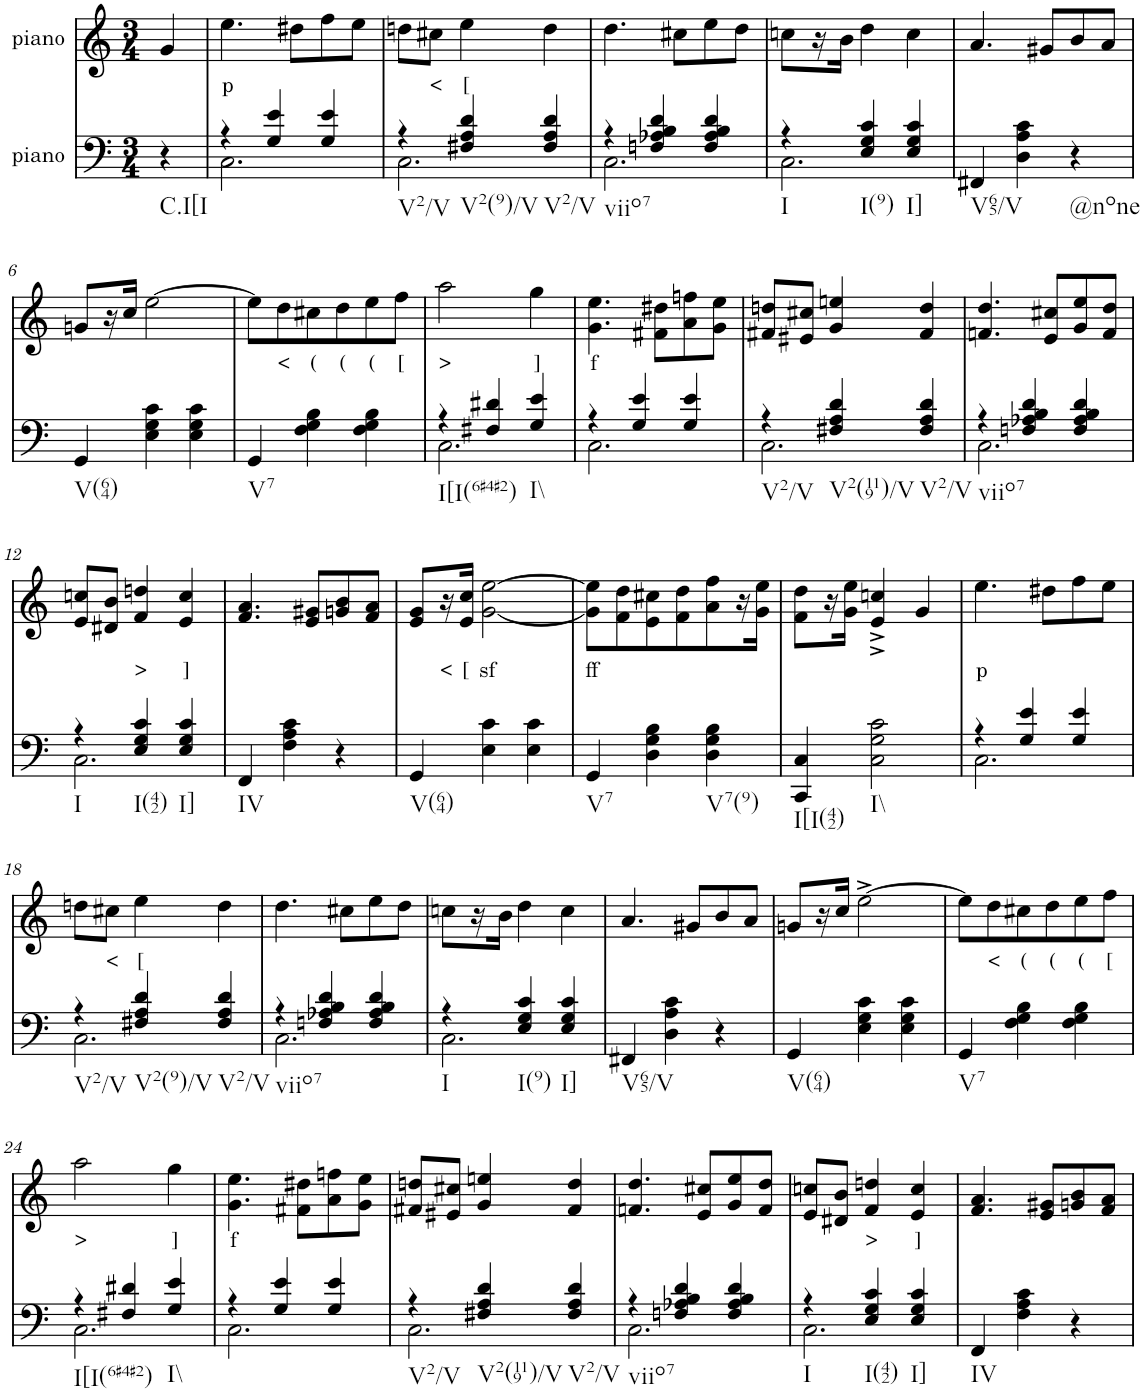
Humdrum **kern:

**kern	**kern	**text
*part2	*part1	*part1
*staff2	*staff1	*staff1
*I"piano	*I"piano	*
*I'Pno	*I'Pno	*
*clefF4	*clefG2	*
*k[]	*k[]	*
*M3/4	*M3/4	*
=	=	=
!LO:TX:b:t=C.I[I	!	!
4r	4g/	.
=1	=1	=1
*^	*	*
!	!	!	!LO:LY:b
4r	2.C\	4.ee\	p
4G/ 4e/	.	.	.
.	.	8dd#X\L	.
4G/ 4e/	.	8ff\	.
.	.	8ee\J	.
=2	=2	=2	=2
!LO:TX:b:t=V2/V	!	!	!
4r	2.C\	8ddn\L	.
!	!	!	!LO:LY:b
.	.	8cc#X\J	<
!LO:TX:b:t=V2(9)/V	!	!	!
!	!	!	!LO:LY:b
4F#X/ 4A/ 4d/	.	4ee\	[
!LO:TX:b:t=V2/V	!	!	!
4F#/ 4A/ 4d/	.	4dd\	.
=3	=3	=3	=3
!LO:TX:b:t=viio7	!	!	!
4r	2.C\	4.dd\	.
4Fn/ 4A-X/ 4B/ 4d/	.	.	.
.	.	8cc#X\L	.
4F/ 4A-/ 4B/ 4d/	.	8ee\	.
.	.	8dd\J	.
=4	=4	=4	=4
!LO:TX:b:t=I	!	!	!
4r	2.C\	8ccn\L	.
.	.	16r	.
.	.	16b\JJ	.
!LO:TX:b:t=I(9)	!	!	!
4E/ 4G/ 4c/	.	4dd\	.
!LO:TX:b:t=I]	!	!	!
4E/ 4G/ 4c/	.	4cc\	.
*v	*v	*	*
=5	=5	=5
!LO:TX:b:t=V65/V	!	!
4FF#X/	4.a/	.
4D\ 4A\ 4c\	.	.
.	8g#X/L	.
!LO:TX:b:t=@none	!	!
4r	8b/	.
.	8a/J	.
!!LO:LB:g=z
=6	=6	=6
!LO:TX:b:t=V(64)	!	!
4GG/	8gn/L	.
.	16r	.
.	16cc/JJ	.
4E\ 4G\ 4c\	[2ee\	.
4E\ 4G\ 4c\	.	.
=7	=7	=7
!LO:TX:b:t=V7	!	!
4GG/	8ee\L]	.
!	!	!LO:LY:b
.	8dd\	<
!	!	!LO:LY:b
4F\ 4G\ 4B\	8cc#X\	(
!	!	!LO:LY:b
.	8dd\	(
!	!	!LO:LY:b
4F\ 4G\ 4B\	8ee\	(
!	!	!LO:LY:b
.	8ff\J	[
=8	=8	=8
*^	*	*
!LO:TX:b:t=I[I(6#4#2)	!	!	!
!	!	!	!LO:LY:b
4r	2.C\	2aa\	>
4F#X/ 4d#X/	.	.	.
!LO:TX:b:t=I\\	!	!	!
!	!	!	!LO:LY:b
4G/ 4e/	.	4gg\	]
=9	=9	=9	=9
!	!	!	!LO:LY:b
4r	2.C\	4.g\ 4.ee\	f
4G/ 4e/	.	.	.
.	.	8f#X\ 8dd#X\L	.
4G/ 4e/	.	8a\ 8ffn\	.
.	.	8g\ 8ee\J	.
=10	=10	=10	=10
!LO:TX:b:t=V2/V	!	!	!
4r	2.C\	8f#X/ 8ddn/L	.
.	.	8e#X/ 8cc#X/J	.
!LO:TX:b:t=V2(119)/V	!	!	!
4F#X/ 4A/ 4d/	.	4g/ 4een/	.
!LO:TX:b:t=V2/V	!	!	!
4F#/ 4A/ 4d/	.	4f#/ 4dd/	.
=11	=11	=11	=11
!LO:TX:b:t=viio7	!	!	!
4r	2.C\	4.fn/ 4.dd/	.
4Fn/ 4A-X/ 4B/ 4d/	.	.	.
.	.	8e/ 8cc#X/L	.
4F/ 4A-/ 4B/ 4d/	.	8g/ 8ee/	.
.	.	8f/ 8dd/J	.
!!LO:LB:g=z
=12	=12	=12	=12
!LO:TX:b:t=I	!	!	!
4r	2.C\	8e/ 8ccn/L	.
.	.	8d#X/ 8b/J	.
!LO:TX:b:t=I(42)	!	!	!
!	!	!	!LO:LY:b
4E/ 4G/ 4c/	.	4f/ 4ddn/	>
!LO:TX:b:t=I]	!	!	!
!	!	!	!LO:LY:b
4E/ 4G/ 4c/	.	4e/ 4cc/	]
*v	*v	*	*
=13	=13	=13
!LO:TX:b:t=IV	!	!
4FF/	4.f/ 4.a/	.
4F\ 4A\ 4c\	.	.
.	8e/ 8g#X/L	.
4r	8gn/ 8b/	.
.	8f/ 8a/J	.
=14	=14	=14
!LO:TX:b:t=V(64)	!	!
4GG/	8e/ 8g/L	.
!	!	!LO:LY:b
.	16r	<
!	!	!LO:LY:b
.	16e/ 16cc/JJ	[
!	!	!LO:LY:b
4E\ 4c\	[2g\ [2ee\	sf
4E\ 4c\	.	.
=15	=15	=15
!LO:TX:b:t=V7	!	!
!	!	!LO:LY:b
4GG/	8g\] 8ee\]L	ff
.	8f\ 8dd\	.
4D\ 4G\ 4B\	8e\ 8cc#X\	.
.	8f\ 8dd\	.
!LO:TX:b:t=V7(9)	!	!
4D\ 4G\ 4B\	8a\ 8ff\	.
.	16r	.
.	16g\ 16ee\JJ	.
=16	=16	=16
!LO:TX:b:t=I[I(42)	!	!
4CC/ 4C/	8f\ 8dd\L	.
.	16r	.
.	16g\ 16ee\JJ	.
!LO:TX:b:t=I\\	!	!
2C\ 2G\ 2c\	4e/^ 4ccn/^	.
.	4g/	.
=17	=17	=17
*^	*	*
!	!	!	!LO:LY:b
4r	2.C\	4.ee\	p
4G/ 4e/	.	.	.
.	.	8dd#X\L	.
4G/ 4e/	.	8ff\	.
.	.	8ee\J	.
!!LO:LB:g=z
=18	=18	=18	=18
!LO:TX:b:t=V2/V	!	!	!
4r	2.C\	8ddn\L	.
!	!	!	!LO:LY:b
.	.	8cc#X\J	<
!LO:TX:b:t=V2(9)/V	!	!	!
!	!	!	!LO:LY:b
4F#X/ 4A/ 4d/	.	4ee\	[
!LO:TX:b:t=V2/V	!	!	!
4F#/ 4A/ 4d/	.	4dd\	.
=19	=19	=19	=19
!LO:TX:b:t=viio7	!	!	!
4r	2.C\	4.dd\	.
4Fn/ 4A-X/ 4B/ 4d/	.	.	.
.	.	8cc#X\L	.
4F/ 4A-/ 4B/ 4d/	.	8ee\	.
.	.	8dd\J	.
=20	=20	=20	=20
!LO:TX:b:t=I	!	!	!
4r	2.C\	8ccn\L	.
.	.	16r	.
.	.	16b\JJ	.
!LO:TX:b:t=I(9)	!	!	!
4E/ 4G/ 4c/	.	4dd\	.
!LO:TX:b:t=I]	!	!	!
4E/ 4G/ 4c/	.	4cc\	.
*v	*v	*	*
=21	=21	=21
!LO:TX:b:t=V65/V	!	!
4FF#X/	4.a/	.
4D\ 4A\ 4c\	.	.
.	8g#X/L	.
4r	8b/	.
.	8a/J	.
=22	=22	=22
!LO:TX:b:t=V(64)	!	!
4GG/	8gn/L	.
.	16r	.
.	16cc/JJ	.
4E\ 4G\ 4c\	[2ee^\	.
4E\ 4G\ 4c\	.	.
=23	=23	=23
!LO:TX:b:t=V7	!	!
4GG/	8ee\L]	.
!	!	!LO:LY:b
.	8dd\	<
!	!	!LO:LY:b
4F\ 4G\ 4B\	8cc#X\	(
!	!	!LO:LY:b
.	8dd\	(
!	!	!LO:LY:b
4F\ 4G\ 4B\	8ee\	(
!	!	!LO:LY:b
.	8ff\J	[
!!LO:LB:g=z
=24	=24	=24
*^	*	*
!LO:TX:b:t=I[I(6#4#2)	!	!	!
!	!	!	!LO:LY:b
4r	2.C\	2aa\	>
4F#X/ 4d#X/	.	.	.
!LO:TX:b:t=I\\	!	!	!
!	!	!	!LO:LY:b
4G/ 4e/	.	4gg\	]
=25	=25	=25	=25
!	!	!	!LO:LY:b
4r	2.C\	4.g\ 4.ee\	f
4G/ 4e/	.	.	.
.	.	8f#X\ 8dd#X\L	.
4G/ 4e/	.	8a\ 8ffn\	.
.	.	8g\ 8ee\J	.
=26	=26	=26	=26
!LO:TX:b:t=V2/V	!	!	!
4r	2.C\	8f#X/ 8ddn/L	.
.	.	8e#X/ 8cc#X/J	.
!LO:TX:b:t=V2(119)/V	!	!	!
4F#X/ 4A/ 4d/	.	4g/ 4een/	.
!LO:TX:b:t=V2/V	!	!	!
4F#/ 4A/ 4d/	.	4f#/ 4dd/	.
=27	=27	=27	=27
!LO:TX:b:t=viio7	!	!	!
4r	2.C\	4.fn/ 4.dd/	.
4Fn/ 4A-X/ 4B/ 4d/	.	.	.
.	.	8e/ 8cc#X/L	.
4F/ 4A-/ 4B/ 4d/	.	8g/ 8ee/	.
.	.	8f/ 8dd/J	.
=28	=28	=28	=28
!LO:TX:b:t=I	!	!	!
4r	2.C\	8e/ 8ccn/L	.
.	.	8d#X/ 8b/J	.
!LO:TX:b:t=I(42)	!	!	!
!	!	!	!LO:LY:b
4E/ 4G/ 4c/	.	4f/ 4ddn/	>
!LO:TX:b:t=I]	!	!	!
!	!	!	!LO:LY:b
4E/ 4G/ 4c/	.	4e/ 4cc/	]
*v	*v	*	*
=29	=29	=29
!LO:TX:b:t=IV	!	!
4FF/	4.f/ 4.a/	.
4F\ 4A\ 4c\	.	.
.	8e/ 8g#X/L	.
4r	8gn/ 8b/	.
.	8f/ 8a/J	.
=	=	=
*-	*-	*-
